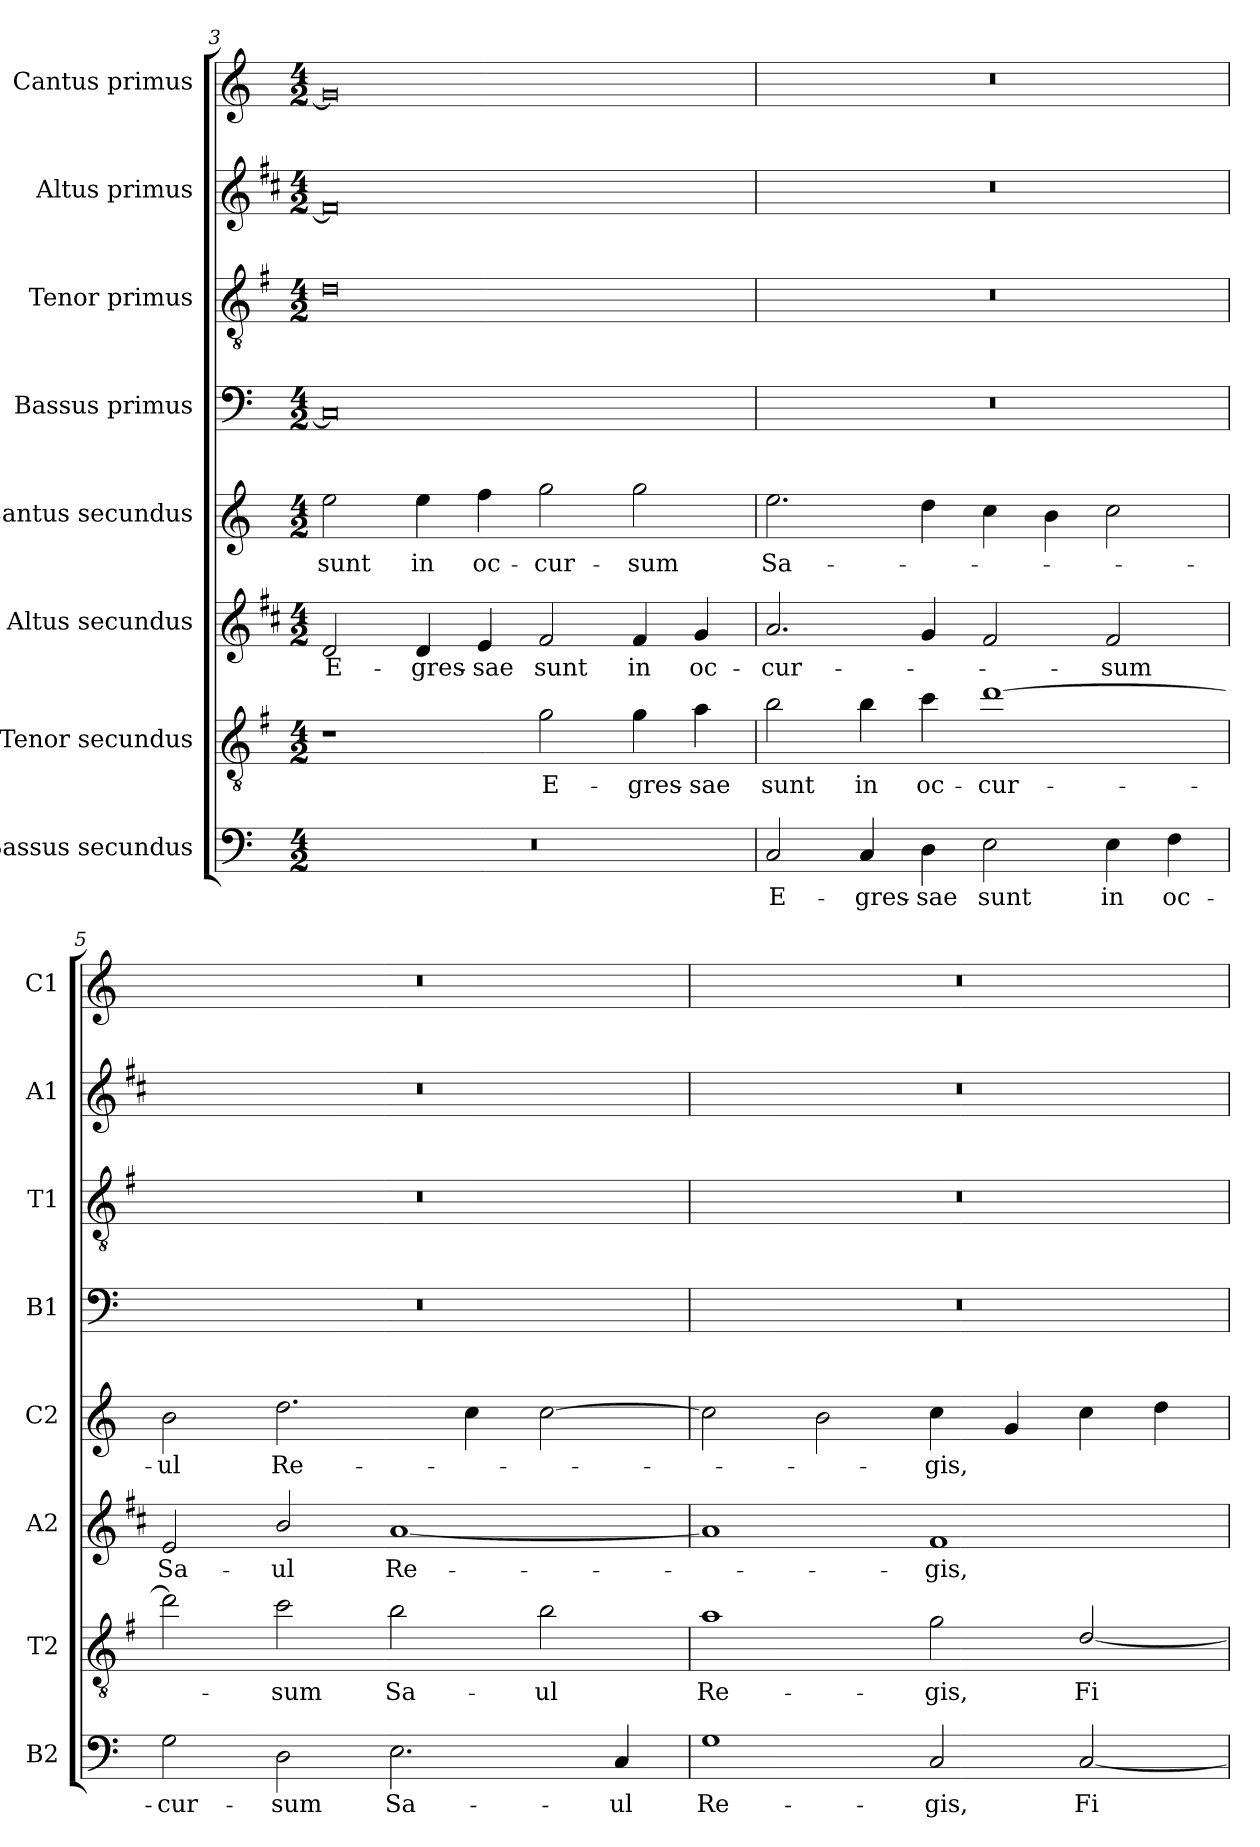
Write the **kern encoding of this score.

**kern	**text	**kern	**text	**kern	**text	**kern	**text	**kern	**text	**kern	**text	**kern	**text	**kern	**text
*part8	*part8	*part7	*part7	*part6	*part6	*part5	*part5	*part4	*part4	*part3	*part3	*part2	*part2	*part1	*part1
*staff8	*staff8	*staff7	*staff7	*staff6	*staff6	*staff5	*staff5	*staff4	*staff4	*staff3	*staff3	*staff2	*staff2	*staff1	*staff1
*I"Bassus secundus	*	*I"Tenor secundus	*	*I"Altus secundus	*	*I"Cantus secundus	*	*I"Bassus primus	*	*I"Tenor primus	*	*I"Altus primus	*	*I"Cantus primus	*
*I'B2	*	*I'T2	*	*I'A2	*	*I'C2	*	*I'B1	*	*I'T1	*	*I'A1	*	*I'C1	*
*clefF4	*	*clefGv2	*	*clefG2	*	*clefG2	*	*clefF4	*	*clefGv2	*	*clefG2	*	*clefG2	*
*	*	*ITrd4c7	*	*ITrd1c2	*	*	*	*	*	*ITrd4c7	*	*ITrd1c2	*	*	*
*k[]	*	*k[]	*	*k[]	*	*k[]	*	*k[]	*	*k[]	*	*k[]	*	*k[]	*
*C:	*	*C:	*	*C:	*	*C:	*	*C:	*	*C:	*	*C:	*	*C:	*
*M4/2	*	*M4/2	*	*M4/2	*	*M4/2	*	*M4/2	*	*M4/2	*	*M4/2	*	*M4/2	*
=3	=3	=3	=3	=3	=3	=3	=3	=3	=3	=3	=3	=3	=3	=3	=3
!	!	!	!	!	!LO:LY:b	!	!LO:LY:b	!	!	!	!	!	!	!	!
0r	.	1r	.	2c/	E-	2ee\	sunt	0C]	.	0G	.	0e]	.	0g]	.
!	!	!	!	!	!LO:LY:b	!	!LO:LY:b	!	!	!	!	!	!	!	!
.	.	.	.	4c/	-gres-	4ee\	in	.	.	.	.	.	.	.	.
!	!	!	!	!	!LO:LY:b	!	!LO:LY:b	!	!	!	!	!	!	!	!
.	.	.	.	4d/	-sae	4ff\	oc-	.	.	.	.	.	.	.	.
!	!	!	!LO:LY:b	!	!LO:LY:b	!	!LO:LY:b	!	!	!	!	!	!	!	!
.	.	2c\	E-	2e/	sunt	2gg\	-cur-	.	.	.	.	.	.	.	.
!	!	!	!LO:LY:b	!	!LO:LY:b	!	!LO:LY:b	!	!	!	!	!	!	!	!
.	.	4c\	-gres-	4e/	in	2gg\	-sum	.	.	.	.	.	.	.	.
!	!	!	!LO:LY:b	!	!LO:LY:b	!	!	!	!	!	!	!	!	!	!
.	.	4d\	-sae	4f/	oc-	.	.	.	.	.	.	.	.	.	.
!!LO:LB:g=z
=4	=4	=4	=4	=4	=4	=4	=4	=4	=4	=4	=4	=4	=4	=4	=4
!	!LO:LY:b	!	!LO:LY:b	!	!LO:LY:b	!	!LO:LY:b	!	!	!	!	!	!	!	!
2C/	E-	2e\	sunt	2.g/	-cur-	2.ee\	Sa-	0r	.	0r	.	0r	.	0r	.
!	!LO:LY:b	!	!LO:LY:b	!	!	!	!	!	!	!	!	!	!	!	!
4C/	-gres-	4e\	in	.	.	.	.	.	.	.	.	.	.	.	.
!	!LO:LY:b	!	!LO:LY:b	!	!	!	!	!	!	!	!	!	!	!	!
4D\	-sae	4f\	oc-	4f/	.	4dd\	.	.	.	.	.	.	.	.	.
!	!LO:LY:b	!	!LO:LY:b	!	!	!	!	!	!	!	!	!	!	!	!
2E\	sunt	[1g	-cur-	2e/	.	4cc\	.	.	.	.	.	.	.	.	.
.	.	.	.	.	.	4b\	.	.	.	.	.	.	.	.	.
!	!LO:LY:b	!	!	!	!LO:LY:b	!	!	!	!	!	!	!	!	!	!
4E\	in	.	.	2e/	-sum	2cc\	.	.	.	.	.	.	.	.	.
!	!LO:LY:b	!	!	!	!	!	!	!	!	!	!	!	!	!	!
4F\	oc-	.	.	.	.	.	.	.	.	.	.	.	.	.	.
=5	=5	=5	=5	=5	=5	=5	=5	=5	=5	=5	=5	=5	=5	=5	=5
!	!LO:LY:b	!	!	!	!LO:LY:b	!	!LO:LY:b	!	!	!	!	!	!	!	!
2G\	-cur-	2g\]	.	2d/	Sa-	2b\	-ul	0r	.	0r	.	0r	.	0r	.
!	!LO:LY:b	!	!LO:LY:b	!	!LO:LY:b	!	!LO:LY:b	!	!	!	!	!	!	!	!
2D\	-sum	2f\	-sum	2a/	-ul	2.dd\	Re-	.	.	.	.	.	.	.	.
!	!LO:LY:b	!	!LO:LY:b	!	!LO:LY:b	!	!	!	!	!	!	!	!	!	!
2.E\	Sa-	2e\	Sa-	[1g	Re-	.	.	.	.	.	.	.	.	.	.
.	.	.	.	.	.	4cc\	.	.	.	.	.	.	.	.	.
!	!	!	!LO:LY:b	!	!	!	!	!	!	!	!	!	!	!	!
.	.	2e\	-ul	.	.	[2cc\	.	.	.	.	.	.	.	.	.
!	!LO:LY:b	!	!	!	!	!	!	!	!	!	!	!	!	!	!
4C/	-ul	.	.	.	.	.	.	.	.	.	.	.	.	.	.
=6	=6	=6	=6	=6	=6	=6	=6	=6	=6	=6	=6	=6	=6	=6	=6
!	!LO:LY:b	!	!LO:LY:b	!	!	!	!	!	!	!	!	!	!	!	!
1G	Re-	1d	Re-	1g]	.	2cc\]	.	0r	.	0r	.	0r	.	0r	.
.	.	.	.	.	.	2b\	.	.	.	.	.	.	.	.	.
!	!LO:LY:b	!	!LO:LY:b	!	!LO:LY:b	!	!LO:LY:b	!	!	!	!	!	!	!	!
2C/	-gis,	2c\	-gis,	1e	-gis,	4cc\	-gis,	.	.	.	.	.	.	.	.
.	.	.	.	.	.	4g/	.	.	.	.	.	.	.	.	.
!	!LO:LY:b	!	!LO:LY:b	!	!	!	!	!	!	!	!	!	!	!	!
[2C/	Fi-	[2G/	Fi-	.	.	4cc\	.	.	.	.	.	.	.	.	.
.	.	.	.	.	.	4dd\	.	.	.	.	.	.	.	.	.
=	=	=	=	=	=	=	=	=	=	=	=	=	=	=	=
*-	*-	*-	*-	*-	*-	*-	*-	*-	*-	*-	*-	*-	*-	*-	*-
